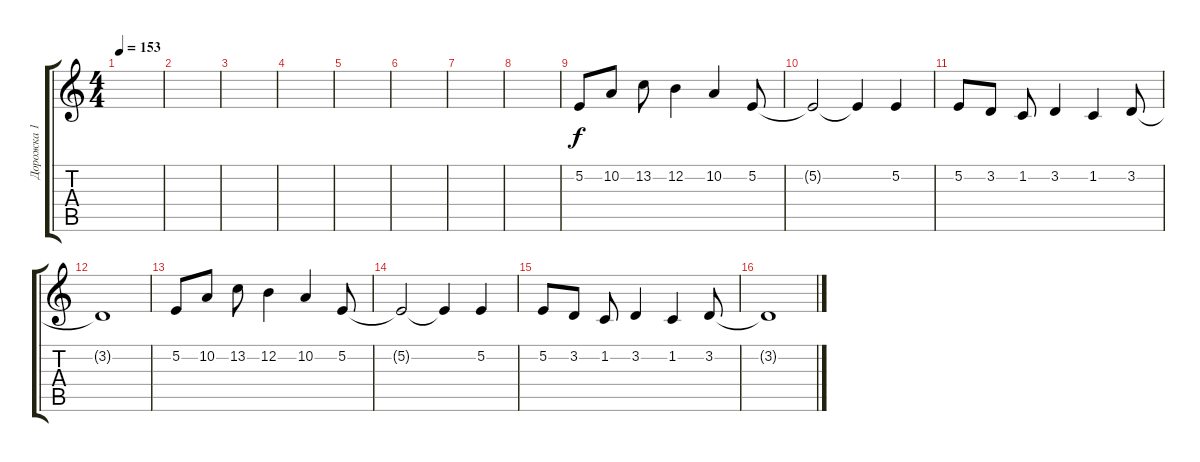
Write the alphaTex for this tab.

\track ("Дорожка 1" "Дорожка 1") {instrument accordion}
\staff {score tabs}
\tuning (E4 B3 G3 D3 A2 E2) {hide}
\ts (4 4)
\tempo 153
\clef g2
\ks c
|
|
|
|
|
|
|
|
5.2.8 10.2.8 13.2.8 12.2.4 10.2.4 5.2.8 |
5.2{t}.2 5.2{t}.4 5.2.4 |
5.2.8 3.2.8 1.2.8 3.2.4 1.2.4 3.2.8 |
3.2{t}.1 |
5.2.8 10.2.8 13.2.8 12.2.4 10.2.4 5.2.8 |
5.2{t}.2 5.2{t}.4 5.2.4 |
5.2.8 3.2.8 1.2.8 3.2.4 1.2.4 3.2.8 |
3.2{t}.1
